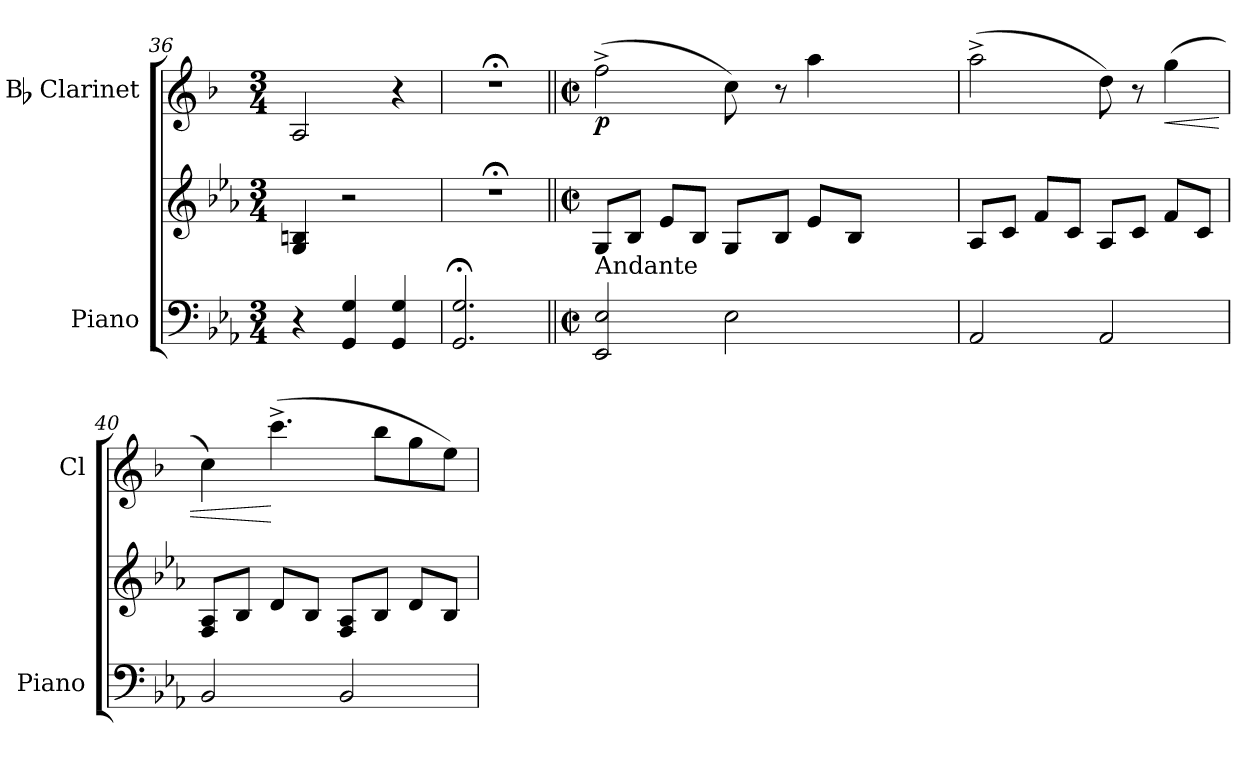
**kern	**kern	**kern	**dynam
*part2	*part2	*part1	*part1
*staff3	*staff2	*staff1	*staff1
*I"Piano	*	*I"Bb Clarinet	*
*I'Piano	*	*I'Cl	*
*clefF4	*clefG2	*clefG2	*
*	*	*ITrd1c2	*
*k[b-e-a-]	*k[b-e-a-]	*k[b-e-a-]	*
*E-:	*E-:	*E-:	*
*M3/4	*M3/4	*M3/4	*
=36	=36	=36	=36
4r	4G/ 4Bn/	2G/	.
4GG/ 4G/	2r	.	.
4GG/ 4G/	.	4r	.
=37	=37	=37	=37
2.GG/;< 2.G/;<	2.r;<	2.r;<	.
=38||	=38||	=38||	=38||
*M2/2	*M2/2	*M2/2	*
*met(c|)	*met(c|)	*met(c|)	*
!	!	!LO:TX:a:t=Andante	!
!	!LO:TX:a:t=Andante	!	!
!LO:TX:a:t=Andante	!	!	!
!	!	!	!LO:DY:b
*	*^	*^	*
2EE-/ 2E-/	8G/L	2ryy	(>2ee-^>\	2ryy	p
.	8B-/J	.	.	.	.
.	8e-/L	.	.	.	.
.	8B-/J	.	.	.	.
2E-\	8G/L	32ryy	8b-\)	64ryy	.
.	.	.	.	256ryy	.
.	.	.	.	512ryy	.
.	.	.	.	1024ryy	.
.	.	.	.	4096ryy	.
*	*	*	*MM90	*	*
.	.	.	.	4ryy	.
*	*MM90	*	*	*	*
.	.	4...ryy	.	.	.
.	8B-/J	.	8r	.	.
.	8e-/L	.	4gg\	.	.
.	.	.	.	8ryy	.
.	8B-/J	.	.	.	.
.	.	.	.	16ryy	.
.	.	.	.	32ryy	.
.	.	.	.	128ryy	.
.	.	.	.	2048.ryy	.
*	*v	*v	*	*	*
*	*	*v	*v	*
=39	=39	=39	=39
2AA-/	8A-/L	(>2gg^>\	.
.	8c/J	.	.
.	8f/L	.	.
.	8c/J	.	.
2AA-/	8A-/L	8cc\)	.
.	8c/J	8r	.
!	!	!	!LO:HP:b
.	8f/L	(>4ff\	<
.	8c/J	.	.
=40	=40	=40	=40
2BB-/	8F/ 8A-/L	4b-\)	.
.	8B-/J	.	.
.	8d/L	(>4.bb-^>\	[
.	8B-/J	.	.
2BB-/	8F/ 8A-/L	.	.
.	8B-/J	8aa-\L	.
.	8d/L	8ff\	.
.	8B-/J	8dd\J)	.
=	=	=	=
*-	*-	*-	*-
